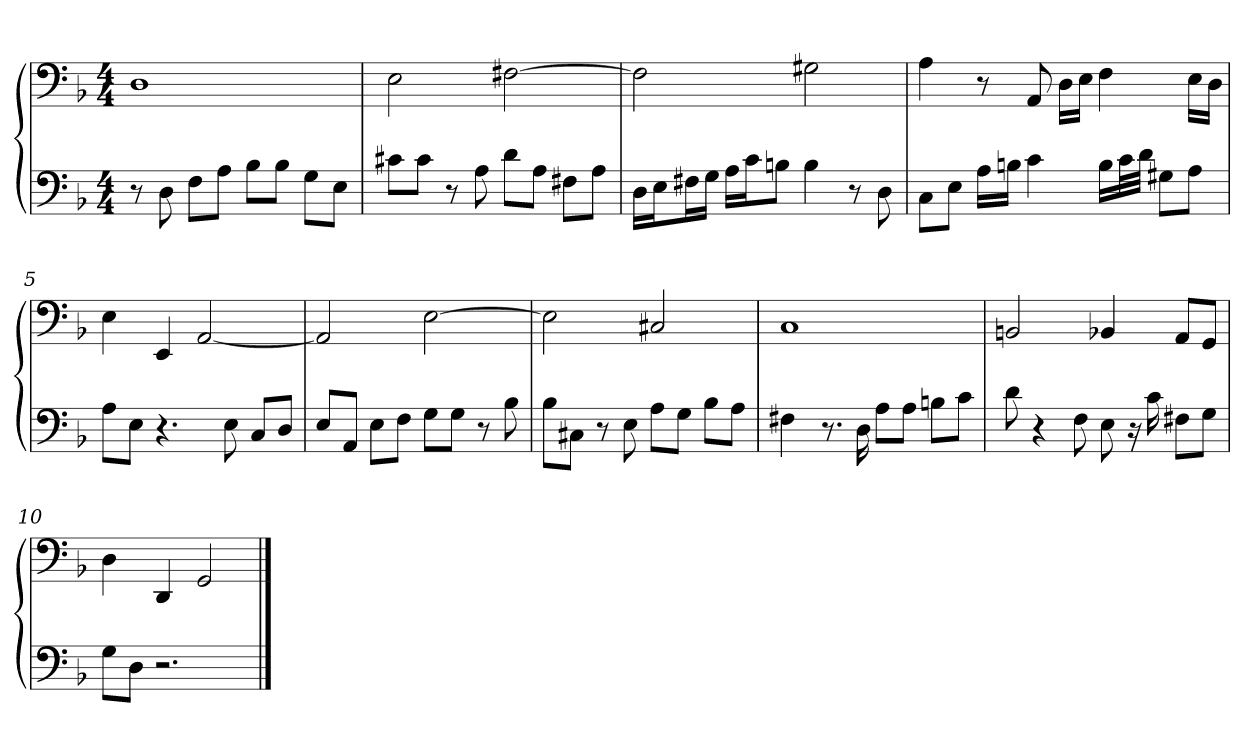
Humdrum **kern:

**kern	**kern
*part1	*part1
*staff2	*staff1
*k[b-]	*k[b-]
*d:	*d:
*M4/4	*M4/4
=1	=1
8r	1D
8D	.
8FL	.
8AJ	.
8B-L	.
8B-J	.
8GL	.
8EJ	.
=2	=2
8c#XL	2E
8c#J	.
8r	.
8A	.
8dL	[2F#X
8AJ	.
8F#XL	.
8AJ	.
=3	=3
16DLL	2F#]
16EJ	.
16F#XL	.
16GJJ	.
16ALL	.
16cJ	.
8BnJ	.
4B	2G#X
8r	.
8D	.
=4	=4
8CL	4A
8EJ	.
16ALL	8r
16BnJJ	.
4c	8AA
.	16DLL
.	16EJJ
16BLL	4F
32cL	.
32dJJJ	.
8G#XL	.
8AJ	16ELL
.	16DJJ
=5	=5
8AL	4E
8EJ	.
4.r	4EE
.	[2AA
8E	.
8CL	.
8DJ	.
=6	=6
8EL	2AA]
8AAJ	.
8EL	.
8FJ	.
8GL	[2E
8GJ	.
8r	.
8B-	.
=7	=7
8B-L	2E]
8C#XJ	.
8r	.
8E	.
8AL	2C#X
8GJ	.
8B-L	.
8AJ	.
=8	=8
4F#X	1C
8.r	.
16D	.
8AL	.
8AJ	.
8BnL	.
8cJ	.
=9	=9
8d	2BBn
4r	.
8F	.
8E	4BB-X
16r	.
16c	.
8F#XL	8AAL
8GJ	8GGJ
=10	=10
8GL	4D
8DJ	.
2.r	4DD
.	2GG
==	==
*-	*-
